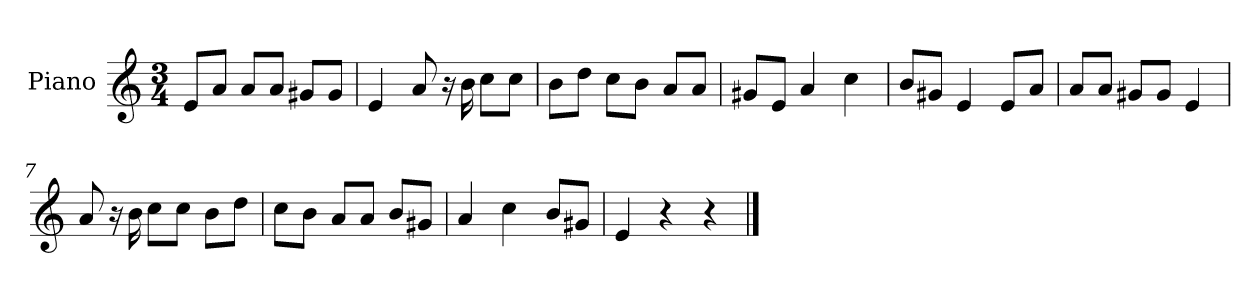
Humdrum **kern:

**kern
*part1
*staff1
*I"Piano
*I'P-no
*clefG2
*k[]
*M3/4
*MM91
=1
8e/L
8a/J
8a/L
8a/J
8g#X/L
8g#/J
=2
4e/
8a/
16r
16b\
8cc\L
8cc\J
=3
8b\L
8dd\J
8cc\L
8b\J
8a/L
8a/J
=4
8g#X/L
8e/J
4a/
4cc\
=5
8b/L
8g#X/J
4e/
8e/L
8a/J
=6
8a/L
8a/J
8g#X/L
8g#/J
4e/
!!LO:LB:g=z
=7
8a/
16r
16b\
8cc\L
8cc\J
8b\L
8dd\J
=8
8cc\L
8b\J
8a/L
8a/J
8b/L
8g#X/J
=9
4a/
4cc\
8b/L
8g#X/J
=10
4e/
4r
4r
==
*-
